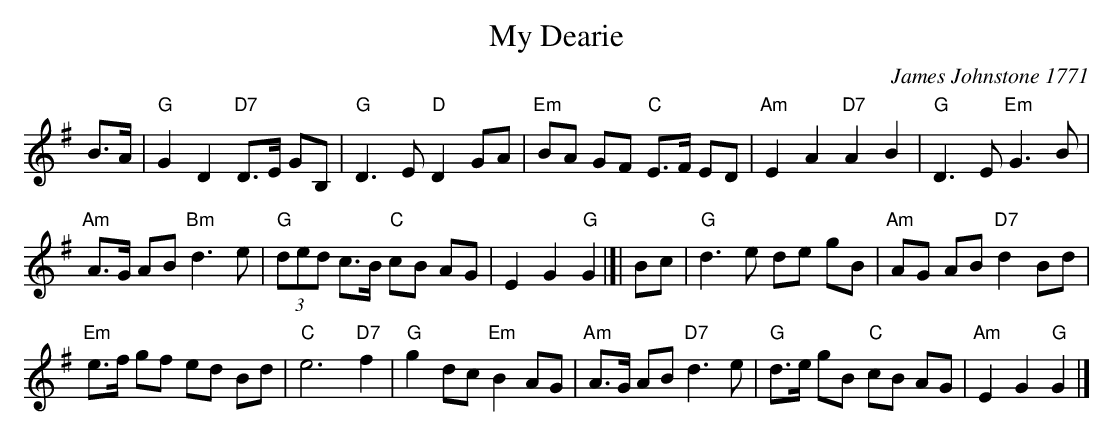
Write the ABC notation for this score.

X:1
T: My Dearie
C: James Johnstone 1771
K: G
B>A \
| "G"G2 D2 "D7"D>E GB, | "G"D3 E "D"D2 GA | "Em"BA GF "C"E>F ED | "Am"E2 A2 "D7"A2 B2 | "G"D3 E "Em"G3 B |
"Am"A>G AB "Bm"d3 e | "G"(3ded c>B "C"cB AG | E2 G2 "G"G2 |[| Bc | "G"d3 e de gB | "Am"AG AB "D7"d2 Bd |
"Em"e>f gf ed Bd | "C"e6 "D7"f2 | "G"g2 dc "Em"B2 AG | "Am"A>G AB "D7"d3 e | "G"d>e gB "C"cB AG | "Am"E2 G2 "G"G2 |]
